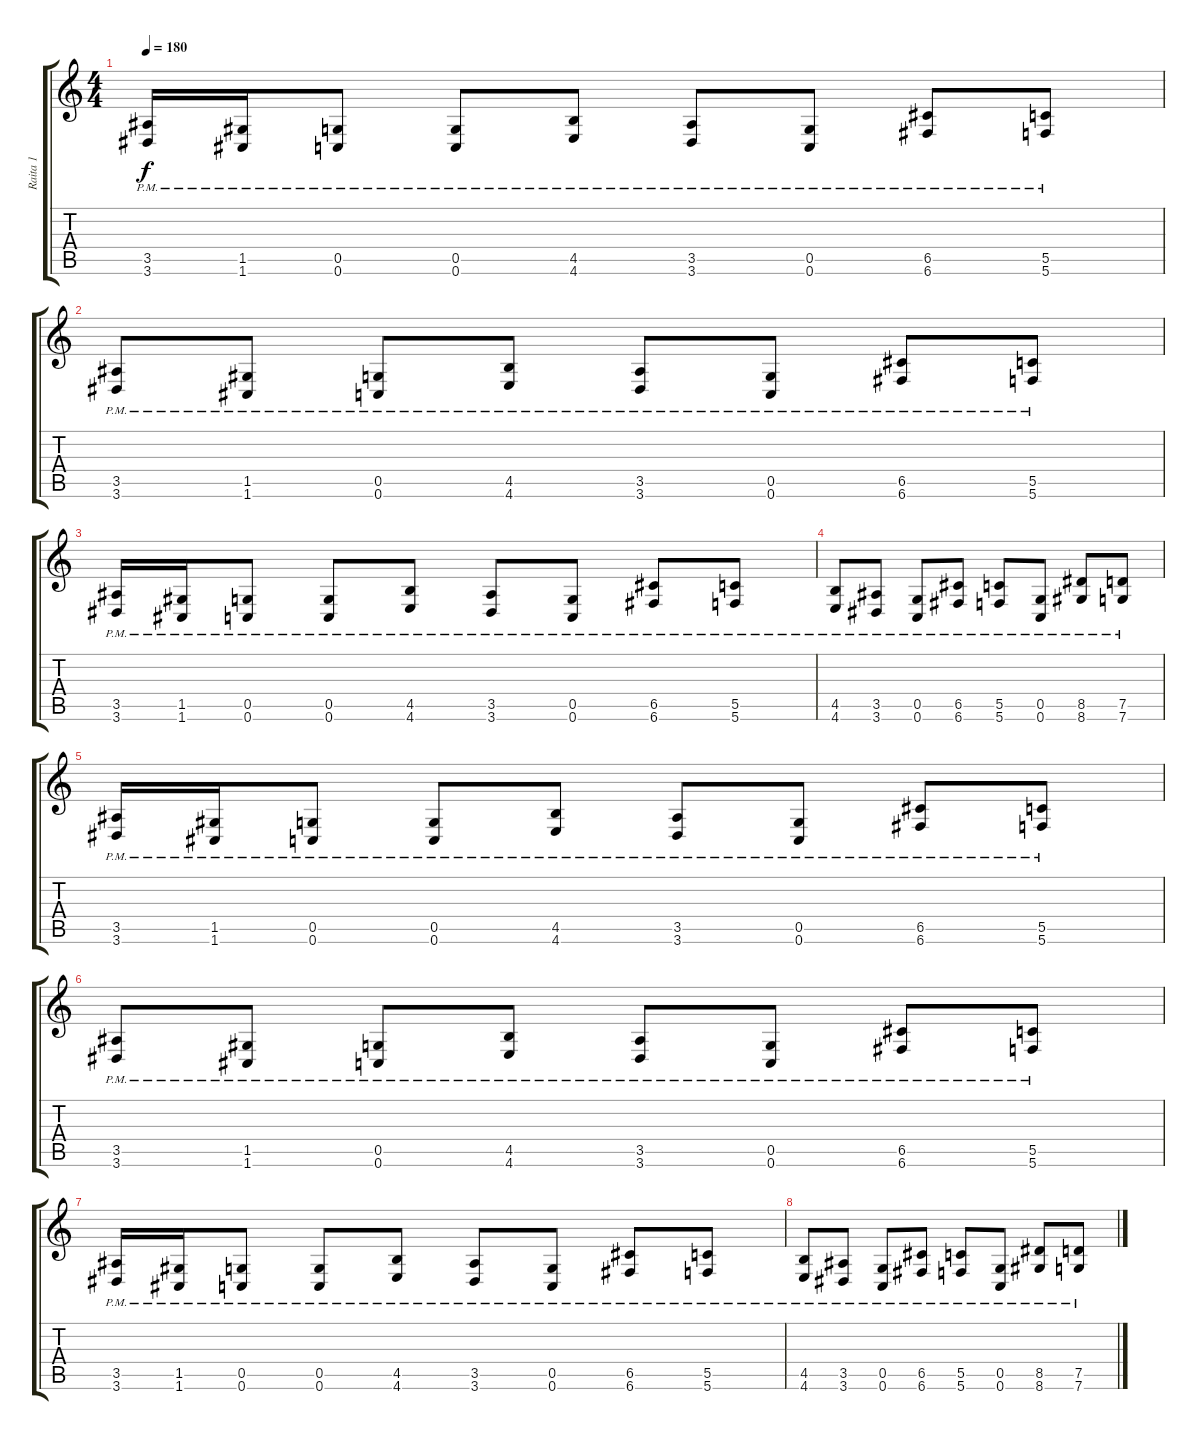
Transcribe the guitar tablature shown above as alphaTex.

\track ("Raita 1" "Raita 1") {instrument distortionguitar}
\staff {score tabs}
\tuning (D4 A3 F3 C3 G2 C2) {hide}
\ts (4 4)
\tempo 180
\clef g2
\ks c
(3.5{pm} 3.6{pm}).16{dy f} (1.5{pm} 1.6{pm}).16 (0.5{pm} 0.6{pm}).8 (0.5{pm} 0.6{pm}).8 (4.5{pm} 4.6{pm}).8 (3.5{pm} 3.6{pm}).8 (0.5{pm} 0.6{pm}).8 (6.5{pm} 6.6{pm}).8 (5.5{pm} 5.6{pm}).8 |
(3.5{pm} 3.6{pm}).8 (1.5{pm} 1.6{pm}).8 (0.5{pm} 0.6{pm}).8 (4.5{pm} 4.6{pm}).8 (3.5{pm} 3.6{pm}).8 (0.5{pm} 0.6{pm}).8 (6.5{pm} 6.6{pm}).8 (5.5{pm} 5.6{pm}).8 |
(3.5{pm} 3.6{pm}).16 (1.5{pm} 1.6{pm}).16 (0.5{pm} 0.6{pm}).8 (0.5{pm} 0.6{pm}).8 (4.5{pm} 4.6{pm}).8 (3.5{pm} 3.6{pm}).8 (0.5{pm} 0.6{pm}).8 (6.5{pm} 6.6{pm}).8 (5.5{pm} 5.6{pm}).8 |
(4.5{pm} 4.6{pm}).8 (3.5{pm} 3.6{pm}).8 (0.5{pm} 0.6{pm}).8 (6.5{pm} 6.6{pm}).8 (5.5{pm} 5.6{pm}).8 (0.5{pm} 0.6{pm}).8 (8.5{pm} 8.6{pm}).8 (7.5{pm} 7.6{pm}).8 |
(3.5{pm} 3.6{pm}).16 (1.5{pm} 1.6{pm}).16 (0.5{pm} 0.6{pm}).8 (0.5{pm} 0.6{pm}).8 (4.5{pm} 4.6{pm}).8 (3.5{pm} 3.6{pm}).8 (0.5{pm} 0.6{pm}).8 (6.5{pm} 6.6{pm}).8 (5.5{pm} 5.6{pm}).8 |
(3.5{pm} 3.6{pm}).8 (1.5{pm} 1.6{pm}).8 (0.5{pm} 0.6{pm}).8 (4.5{pm} 4.6{pm}).8 (3.5{pm} 3.6{pm}).8 (0.5{pm} 0.6{pm}).8 (6.5{pm} 6.6{pm}).8 (5.5{pm} 5.6{pm}).8 |
(3.5{pm} 3.6{pm}).16 (1.5{pm} 1.6{pm}).16 (0.5{pm} 0.6{pm}).8 (0.5{pm} 0.6{pm}).8 (4.5{pm} 4.6{pm}).8 (3.5{pm} 3.6{pm}).8 (0.5{pm} 0.6{pm}).8 (6.5{pm} 6.6{pm}).8 (5.5{pm} 5.6{pm}).8 |
(4.5{pm} 4.6{pm}).8 (3.5{pm} 3.6{pm}).8 (0.5{pm} 0.6{pm}).8 (6.5{pm} 6.6{pm}).8 (5.5{pm} 5.6{pm}).8 (0.5{pm} 0.6{pm}).8 (8.5{pm} 8.6{pm}).8 (7.5{pm} 7.6{pm}).8
